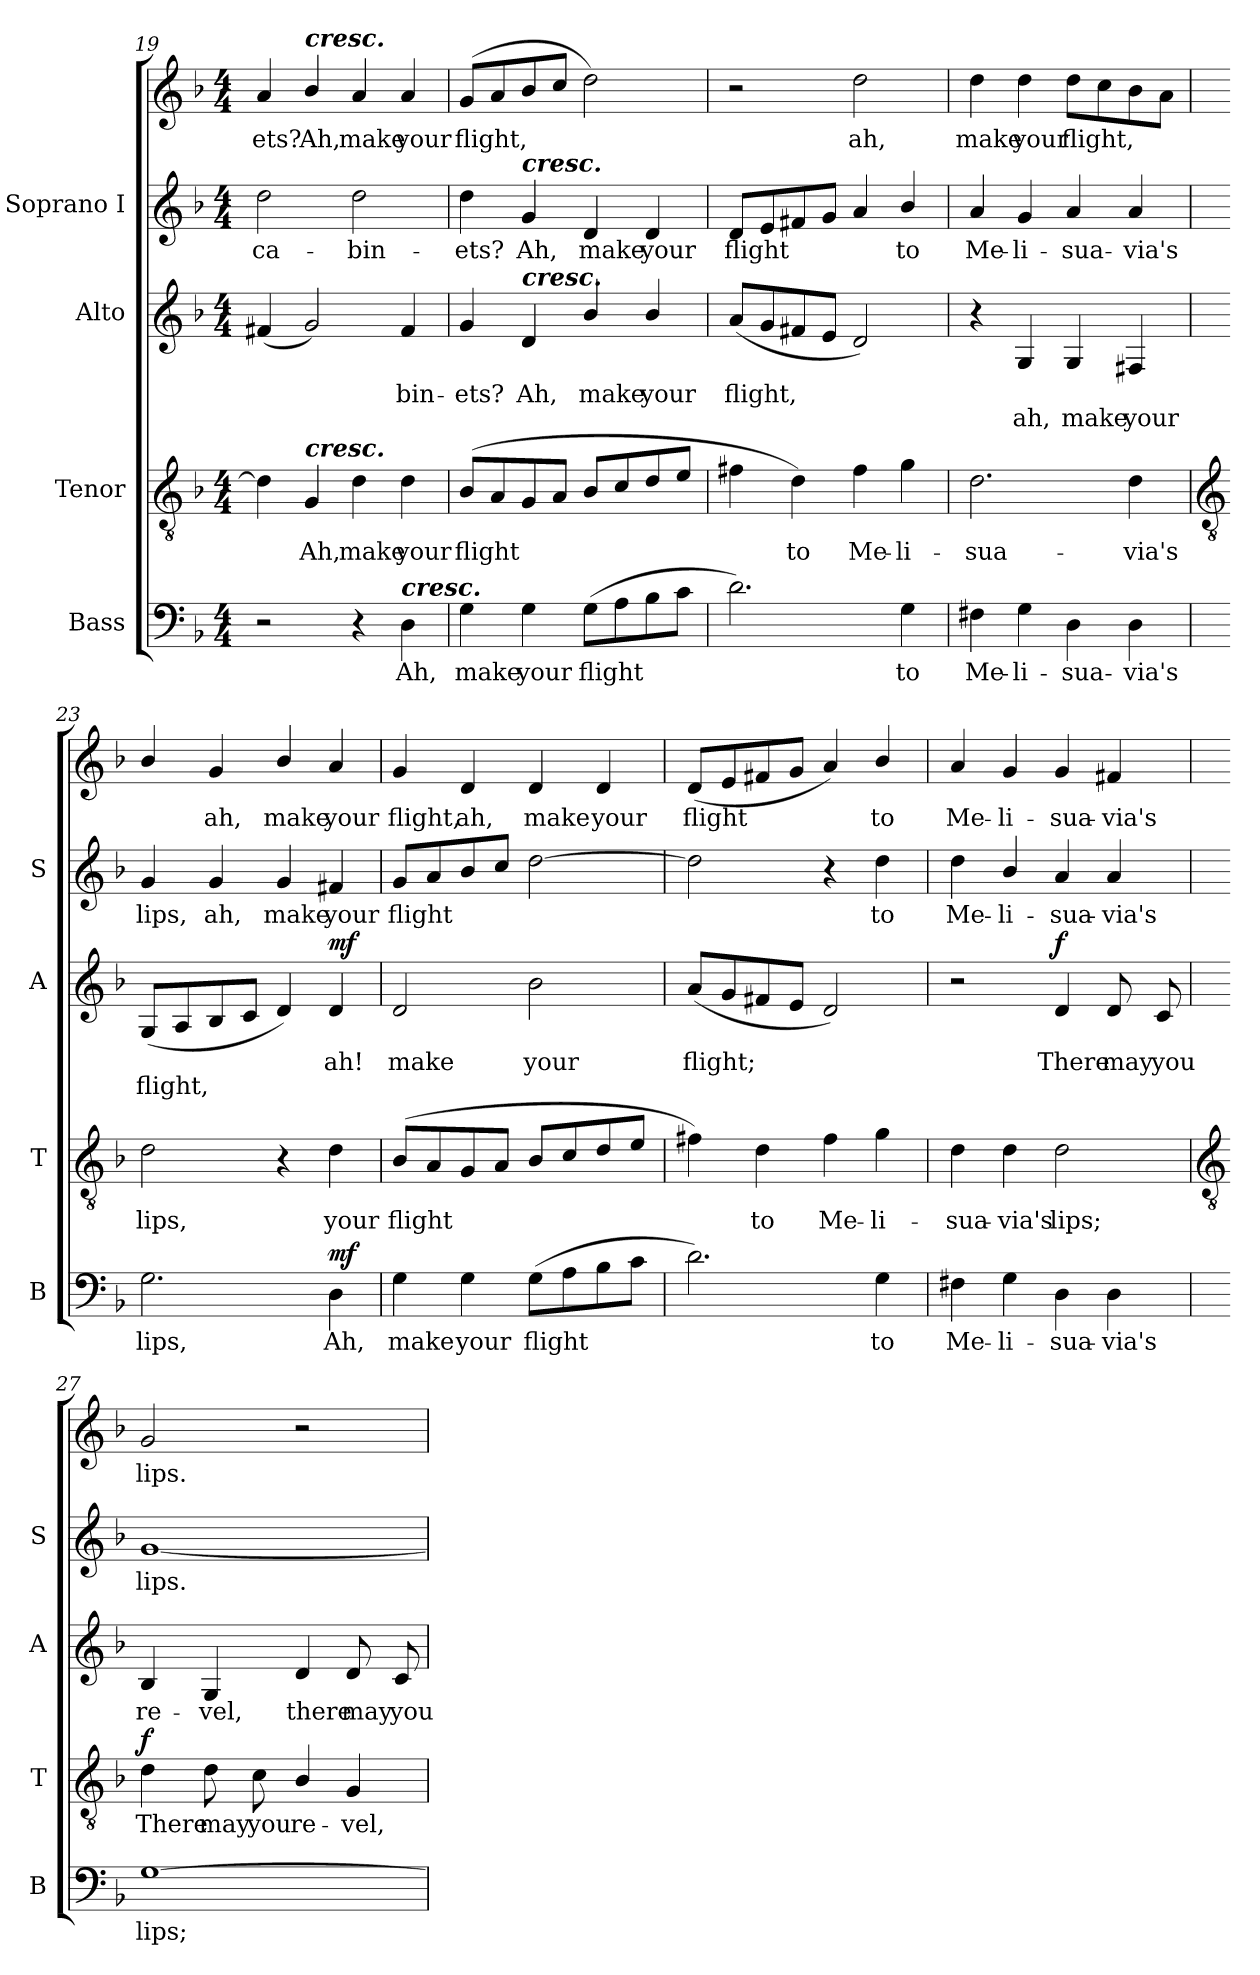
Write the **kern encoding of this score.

**kern	**text	**dynam	**kern	**text	**dynam	**kern	**text	**text	**dynam	**kern	**text	**kern	**text	**dynam
*part4	*part4	*part4	*part3	*part3	*part3	*part2	*part2	*part2	*part2	*part1	*part1	*part1	*part1	*part1
*staff5	*staff5	*staff5	*staff4	*staff4	*staff4	*staff3	*staff3	*staff3	*staff3	*staff2	*staff2	*staff1	*staff1	*staff1/2
*I"Bass	*	*	*I"Tenor	*	*	*I"Alto	*	*	*	*I"Soprano I	*	*	*	*
*I'B	*	*	*I'T	*	*	*I'A	*	*	*	*I'S	*	*	*	*
!!LO:LB:g=z
*clefF4	*	*	*clefGv2	*	*	*clefG2	*	*	*	*clefG2	*	*clefG2	*	*
*k[b-]	*	*	*k[b-]	*	*	*k[b-]	*	*	*	*k[b-]	*	*k[b-]	*	*
*F:	*	*	*F:	*	*	*F:	*	*	*	*F:	*	*F:	*	*
*M4/4	*	*	*M4/4	*	*	*M4/4	*	*	*	*M4/4	*	*M4/4	*	*
=19	=19	=19	=19	=19	=19	=19	=19	=19	=19	=19	=19	=19	=19	=19
!	!	!	!	!	!	!	!	!	!	!	!LO:LY:b	!	!LO:LY:b	!
2r	.	.	4d]	.	.	(<4f#X	.	.	.	2dd	ca-	4a	ets?	.
!	!	!	!	!	!	!	!	!	!	!	!	!LO:TX:a:Bi:t=cresc.	!	!
!	!	!	!LO:TX:a:Bi:t=cresc.	!	!	!	!	!	!	!	!	!	!	!
!	!	!	!	!LO:LY:b	!	!	!	!	!	!	!	!	!LO:LY:b	!
.	.	.	4G	Ah,	.	2g)	.	.	.	.	.	4b-/	Ah,	.
!	!	!	!	!LO:LY:b	!	!	!	!	!	!	!LO:LY:b	!	!LO:LY:b	!
4r	.	.	4d	make	.	.	.	.	.	2dd	-bin-	4a	make	.
!LO:TX:a:Bi:t=cresc.	!	!	!	!	!	!	!	!	!	!	!	!	!	!
!	!LO:LY:b	!	!	!LO:LY:b	!	!	!LO:LY:b	!	!	!	!	!	!LO:LY:b	!
4D	Ah,	.	4d	your	.	4f#	bin-	.	.	.	.	4a	your	.
=20	=20	=20	=20	=20	=20	=20	=20	=20	=20	=20	=20	=20	=20	=20
!	!LO:LY:b	!	!	!LO:LY:b	!	!	!LO:LY:b	!	!	!	!LO:LY:b	!	!LO:LY:b	!
4G	make	.	(>8B-L	flight	.	4g	-ets?	.	.	4dd	ets?	(<8gL	-flight,	.
.	.	.	8A	.	.	.	.	.	.	.	.	8a	.	.
!	!	!	!	!	!	!	!	!	!	!LO:TX:a:Bi:t=cresc.	!	!	!	!
!	!	!	!	!	!	!LO:TX:a:Bi:t=cresc.	!	!	!	!	!	!	!	!
!	!LO:LY:b	!	!	!	!	!	!LO:LY:b	!	!	!	!LO:LY:b	!	!	!
4G	your	.	8G	.	.	4d	Ah,	.	.	4g	Ah,	8b-	.	.
.	.	.	8AJ	.	.	.	.	.	.	.	.	8ccJ	.	.
!	!LO:LY:b	!	!	!	!	!	!LO:LY:b	!	!	!	!LO:LY:b	!	!	!
(>8GL	flight	.	8B-\L	.	.	4b-/	make	.	.	4d	make	2dd)	.	.
8A	.	.	8c/	.	.	.	.	.	.	.	.	.	.	.
!	!	!	!	!	!	!	!LO:LY:b	!	!	!	!LO:LY:b	!	!	!
8B-	.	.	8d/	.	.	4b-/	your	.	.	4d	your	.	.	.
8cJ	.	.	8e/J	.	.	.	.	.	.	.	.	.	.	.
=21	=21	=21	=21	=21	=21	=21	=21	=21	=21	=21	=21	=21	=21	=21
!	!	!	!	!	!	!	!LO:LY:b	!	!	!	!LO:LY:b	!	!	!
2.d)	.	.	4f#X	.	.	(<8aL	flight,	.	.	8dL	flight	2r	.	.
.	.	.	.	.	.	8g	.	.	.	8e	.	.	.	.
!	!	!	!	!LO:LY:b	!	!	!	!	!	!	!	!	!	!
.	.	.	4d)	to	.	8f#X	.	.	.	8f#X	.	.	.	.
.	.	.	.	.	.	8eJ	.	.	.	8gJ	.	.	.	.
!	!	!	!	!LO:LY:b	!	!	!	!	!	!	!	!	!LO:LY:b	!
.	.	.	4f#	Me-	.	2d)	.	.	.	4a	.	2dd	ah,	.
!	!LO:LY:b	!	!	!LO:LY:b	!	!	!	!	!	!	!LO:LY:b	!	!	!
4G	to	.	4g	-li-	.	.	.	.	.	4b-/	to	.	.	.
=22	=22	=22	=22	=22	=22	=22	=22	=22	=22	=22	=22	=22	=22	=22
!	!LO:LY:b	!	!	!LO:LY:b	!	!	!	!	!	!	!LO:LY:b	!	!LO:LY:b	!
4F#X	Me-	.	2.d	-sua-	.	4r	.	.	.	4a	Me-	4dd	make	.
!	!LO:LY:b	!	!	!	!	!	!	!LO:LY:b	!	!	!LO:LY:b	!	!LO:LY:b	!
4G	-li-	.	.	.	.	4G	.	ah,	.	4g	-li-	4dd	your	.
!	!LO:LY:b	!	!	!	!	!	!	!LO:LY:b	!	!	!LO:LY:b	!	!LO:LY:b	!
4D	-sua-	.	.	.	.	4G	.	make	.	4a	-sua-	(<8ddL	flight,	.
.	.	.	.	.	.	.	.	.	.	.	.	8cc	.	.
!	!LO:LY:b	!	!	!LO:LY:b	!	!	!	!LO:LY:b	!	!	!LO:LY:b	!	!	!
4D	-via's	.	4d	-via's	.	4F#X	.	your	.	4a	-via's	8b-	.	.
.	.	.	.	.	.	.	.	.	.	.	.	8aJ	.	.
!!LO:LB:g=z
=23	=23	=23	=23	=23	=23	=23	=23	=23	=23	=23	=23	=23	=23	=23
*	*	*	*clefGv2	*	*	*	*	*	*	*	*	*	*	*
!	!LO:LY:b	!	!	!LO:LY:b	!	!	!	!LO:LY:b	!	!	!LO:LY:b	!	!	!
2.G	lips,	.	2d	lips,	.	(<8GL	.	flight,	.	4g	lips,	4b-/	.	.
.	.	.	.	.	.	8A	.	.	.	.	.	.	.	.
!	!	!	!	!	!	!	!	!	!	!	!LO:LY:b	!	!LO:LY:b	!LO:DY:b=2
!	!	!	!	!	!	!	!	!	!	!	!	!	!	!LO:DY:n=1:b
.	.	.	.	.	.	8B-	.	.	.	4g	ah,	4g	ah,	mf mf
.	.	.	.	.	.	8cJ	.	.	.	.	.	.	.	.
!	!	!	!	!	!	!	!	!	!	!	!LO:LY:b	!	!LO:LY:b	!
.	.	.	4r	.	.	4d/)	.	.	.	4g	make	4b-/	make	.
!	!LO:LY:b	!LO:DY:b	!	!LO:LY:b	!	!	!LO:LY:b	!	!LO:DY:b	!	!LO:LY:b	!	!LO:LY:b	!
4D	Ah,	mf	4d	your	.	4d	ah!	.	mf	4f#X	your	4a	your	.
=24	=24	=24	=24	=24	=24	=24	=24	=24	=24	=24	=24	=24	=24	=24
!	!LO:LY:b	!	!	!LO:LY:b	!	!	!LO:LY:b	!	!	!	!LO:LY:b	!	!LO:LY:b	!
4G	make	.	(>8B-L	flight	.	2d	make	.	.	8gL	flight	4g	flight,	.
.	.	.	8A	.	.	.	.	.	.	8a	.	.	.	.
!	!LO:LY:b	!	!	!	!	!	!	!	!	!	!	!	!LO:LY:b	!
4G	your	.	8G	.	.	.	.	.	.	8b-	.	4d	ah,	.
.	.	.	8AJ	.	.	.	.	.	.	8ccJ	.	.	.	.
!	!LO:LY:b	!	!	!	!	!	!LO:LY:b	!	!	!	!	!	!LO:LY:b	!
(>8GL	flight	.	8B-\L	.	.	2b-	your	.	.	[2dd\	.	4d	make	.
8A	.	.	8c\	.	.	.	.	.	.	.	.	.	.	.
!	!	!	!	!	!	!	!	!	!	!	!	!	!LO:LY:b	!
8B-	.	.	8d/	.	.	.	.	.	.	.	.	4d	your	.
8cJ	.	.	8e/J	.	.	.	.	.	.	.	.	.	.	.
=25	=25	=25	=25	=25	=25	=25	=25	=25	=25	=25	=25	=25	=25	=25
!	!	!	!	!	!	!	!LO:LY:b	!	!	!	!	!	!LO:LY:b	!
2.d)	.	.	4f#X)	.	.	(<8aL	flight;	.	.	2dd\])	.	(<8dL	flight	.
.	.	.	.	.	.	8g	.	.	.	.	.	8e	.	.
!	!	!	!	!LO:LY:b	!	!	!	!	!	!	!	!	!	!
.	.	.	4d	to	.	8f#X	.	.	.	.	.	8f#X	.	.
.	.	.	.	.	.	8eJ	.	.	.	.	.	8gJ	.	.
!	!	!	!	!LO:LY:b	!	!	!	!	!	!	!	!	!	!
.	.	.	4f#	Me-	.	2d)	.	.	.	4r	.	4a)	.	.
!	!LO:LY:b	!	!	!LO:LY:b	!	!	!	!	!	!	!LO:LY:b	!	!LO:LY:b	!
4G	to	.	4g	-li-	.	.	.	.	.	4dd	to	4b-/	to	.
=26	=26	=26	=26	=26	=26	=26	=26	=26	=26	=26	=26	=26	=26	=26
!	!LO:LY:b	!	!	!LO:LY:b	!	!	!	!	!	!	!LO:LY:b	!	!LO:LY:b	!
4F#X	Me-	.	4d	-sua-	.	2r	.	.	.	4dd	Me-	4a	Me-	.
!	!LO:LY:b	!	!	!LO:LY:b	!	!	!	!	!	!	!LO:LY:b	!	!LO:LY:b	!
4G	-li-	.	4d	-via's	.	.	.	.	.	4b-/	-li-	4g	-li-	.
!	!LO:LY:b	!	!	!LO:LY:b	!	!	!LO:LY:b	!	!LO:DY:b	!	!LO:LY:b	!	!LO:LY:b	!
4D	-sua-	.	2d	lips;	.	4d	There	.	f	4a	-sua-	4g	-sua-	.
!	!LO:LY:b	!	!	!	!	!	!LO:LY:b	!	!	!	!LO:LY:b	!	!LO:LY:b	!
4D	-via's	.	.	.	.	8d	may	.	.	4a	-via's	4f#X	-via's	.
!	!	!	!	!	!	!	!LO:LY:b	!	!	!	!	!	!	!
.	.	.	.	.	.	8c/	you	.	.	.	.	.	.	.
!!LO:LB:g=z
=27	=27	=27	=27	=27	=27	=27	=27	=27	=27	=27	=27	=27	=27	=27
*	*	*	*clefGv2	*	*	*	*	*	*	*	*	*	*	*
!	!LO:LY:b	!	!	!LO:LY:b	!LO:DY:b	!	!LO:LY:b	!	!	!	!LO:LY:b	!	!LO:LY:b	!
[1G	lips;	.	4d	There	f	4B-	re-	.	.	[1g	lips.	2g	lips.	.
!	!	!	!	!LO:LY:b	!	!	!LO:LY:b	!	!	!	!	!	!	!
.	.	.	8d	may	.	4G	-vel,	.	.	.	.	.	.	.
!	!	!	!	!LO:LY:b	!	!	!	!	!	!	!	!	!	!
.	.	.	8c	you	.	.	.	.	.	.	.	.	.	.
!	!	!	!	!LO:LY:b	!	!	!LO:LY:b	!	!	!	!	!	!	!
.	.	.	4B-/	re-	.	4d	there	.	.	.	.	2r	.	.
!	!	!	!	!LO:LY:b	!	!	!LO:LY:b	!	!	!	!	!	!	!
.	.	.	4G	-vel,	.	8d	may	.	.	.	.	.	.	.
!	!	!	!	!	!	!	!LO:LY:b	!	!	!	!	!	!	!
.	.	.	.	.	.	8c/	you	.	.	.	.	.	.	.
=	=	=	=	=	=	=	=	=	=	=	=	=	=	=
*-	*-	*-	*-	*-	*-	*-	*-	*-	*-	*-	*-	*-	*-	*-
